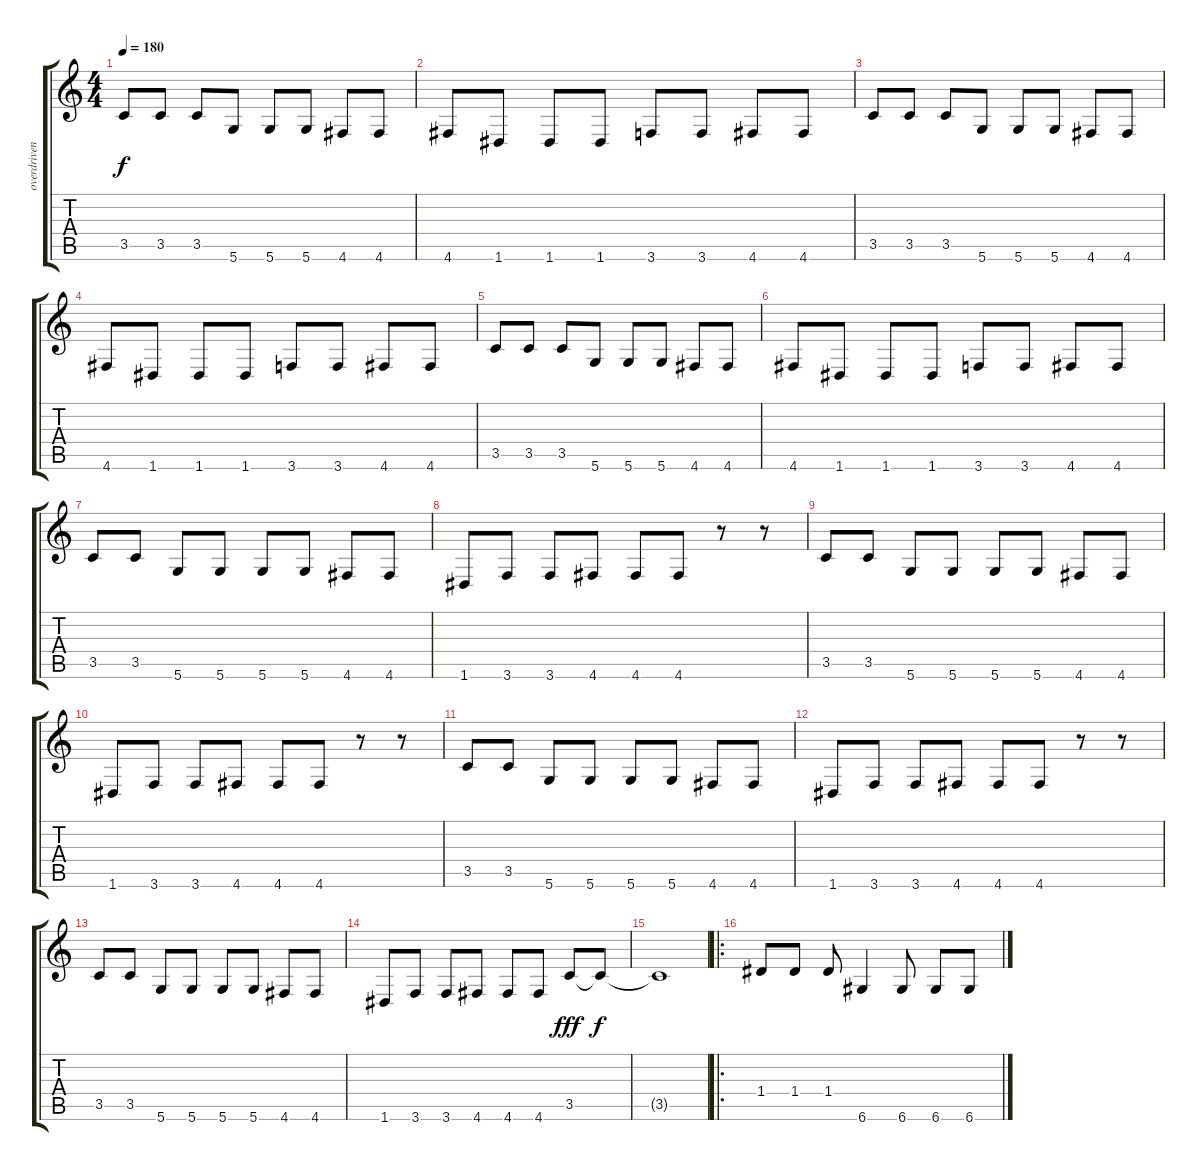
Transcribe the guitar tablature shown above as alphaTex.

\track ("overdriven" "overdriven") {instrument overdrivenguitar}
\staff {score tabs}
\tuning (E4 B3 G3 D3 A2 D2) {hide}
\ts (4 4)
\tempo 180
\clef g2
\ks c
3.5.8{dy f} 3.5.8 3.5.8 5.6.8 5.6.8 5.6.8 4.6.8 4.6.8 |
4.6.8 1.6.8 1.6.8 1.6.8 3.6.8 3.6.8 4.6.8 4.6.8 |
3.5.8 3.5.8 3.5.8 5.6.8 5.6.8 5.6.8 4.6.8 4.6.8 |
4.6.8 1.6.8 1.6.8 1.6.8 3.6.8 3.6.8 4.6.8 4.6.8 |
3.5.8 3.5.8 3.5.8 5.6.8 5.6.8 5.6.8 4.6.8 4.6.8 |
4.6.8 1.6.8 1.6.8 1.6.8 3.6.8 3.6.8 4.6.8 4.6.8 |
3.5.8 3.5.8 5.6.8 5.6.8 5.6.8 5.6.8 4.6.8 4.6.8 |
1.6.8 3.6.8 3.6.8 4.6.8 4.6.8 4.6.8 r.8 r.8 |
3.5.8 3.5.8 5.6.8 5.6.8 5.6.8 5.6.8 4.6.8 4.6.8 |
1.6.8 3.6.8 3.6.8 4.6.8 4.6.8 4.6.8 r.8 r.8 |
3.5.8 3.5.8 5.6.8 5.6.8 5.6.8 5.6.8 4.6.8 4.6.8 |
1.6.8 3.6.8 3.6.8 4.6.8 4.6.8 4.6.8 r.8 r.8 |
3.5.8 3.5.8 5.6.8 5.6.8 5.6.8 5.6.8 4.6.8 4.6.8 |
1.6.8 3.6.8 3.6.8 4.6.8 4.6.8 4.6.8 3.5.8{dy fff} 3.5{t}.8{dy f} |
3.5{t}.1 |
\ro
1.4.8 1.4.8 1.4.8 6.6.4 6.6.8 6.6.8 6.6.8
